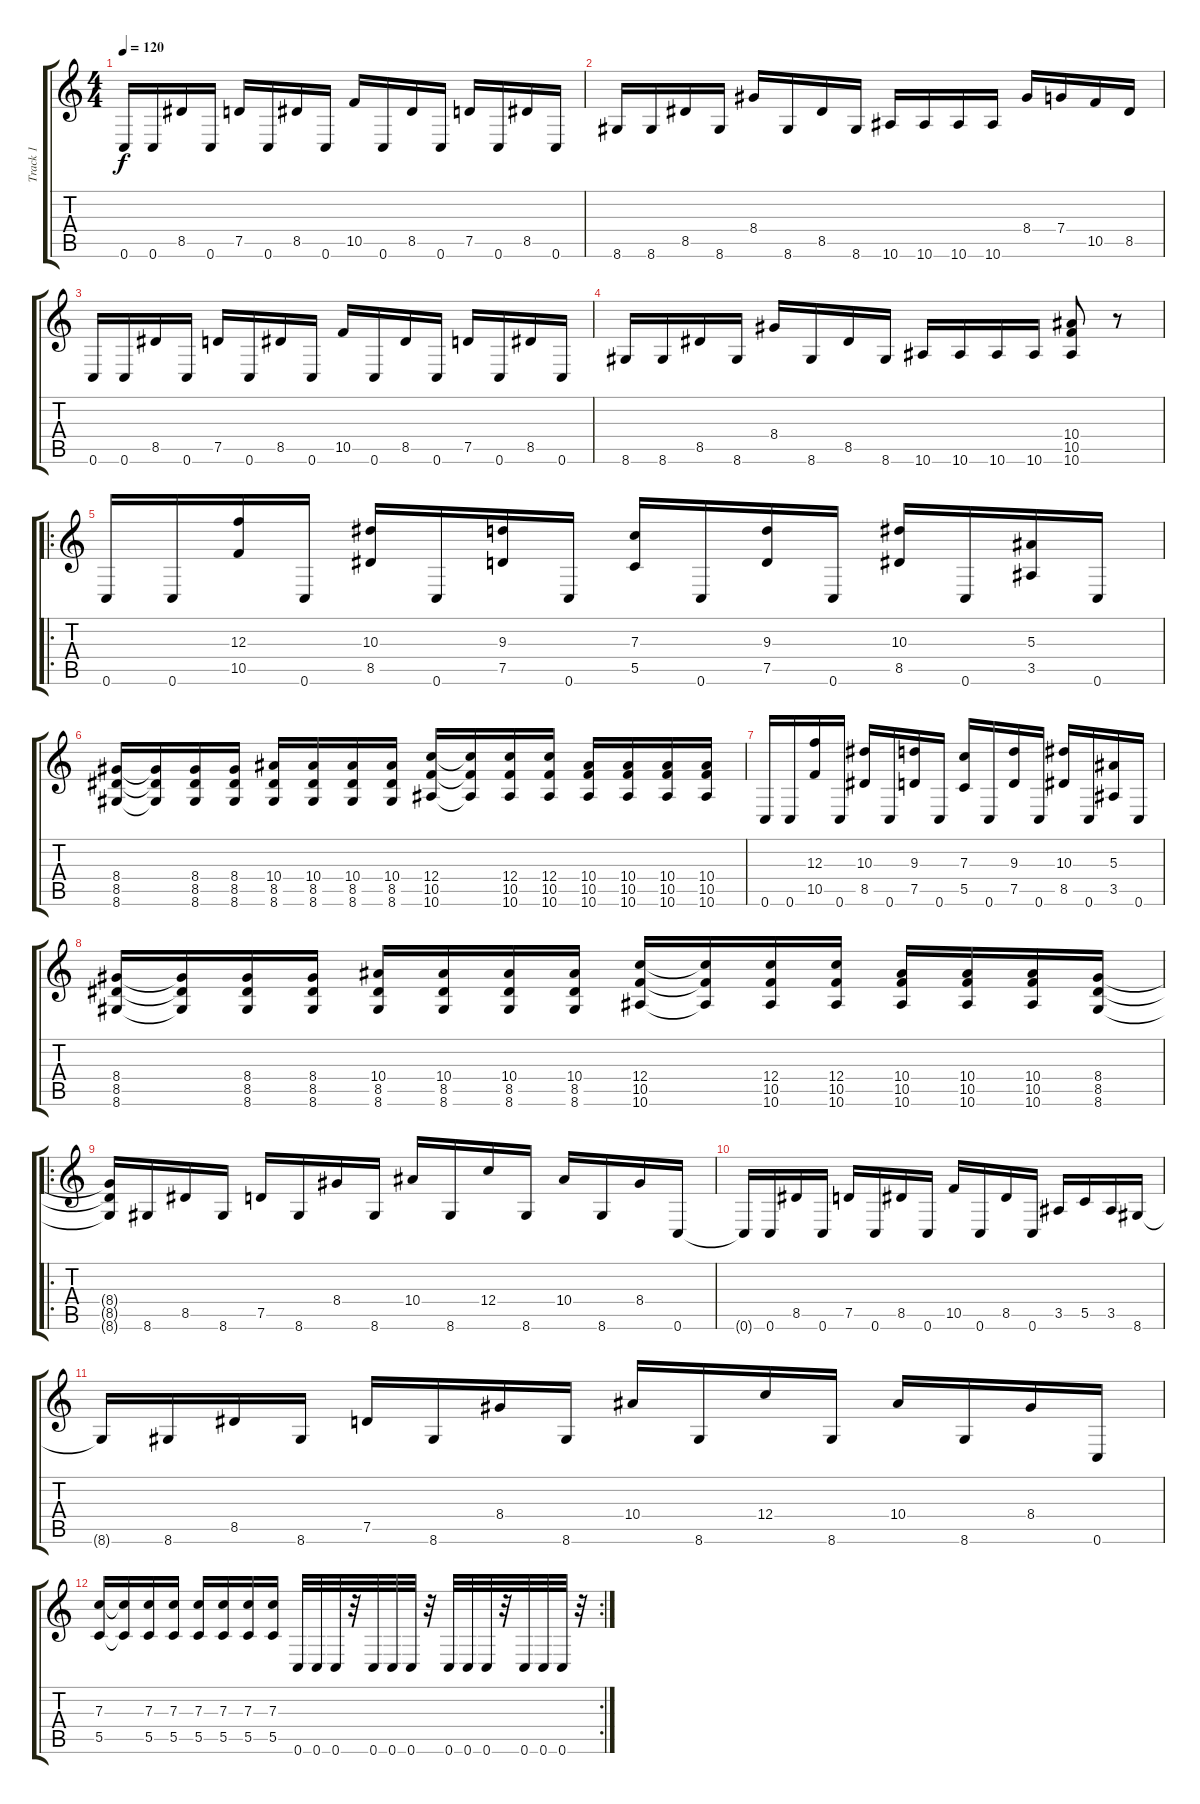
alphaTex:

\track ("Track 1" "Track 1") {instrument distortionguitar}
\staff {score tabs}
\tuning (D4 A3 F3 C3 G2 C2) {hide}
\ts (4 4)
\tempo 120
\clef g2
\ks c
0.6.16{dy f instrument distortionguitar} 0.6.16 8.5.16 0.6.16 7.5.16 0.6.16 8.5.16 0.6.16 10.5.16 0.6.16 8.5.16 0.6.16 7.5.16 0.6.16 8.5.16 0.6.16 |
8.6.16 8.6.16 8.5.16 8.6.16 8.4.16 8.6.16 8.5.16 8.6.16 10.6.16 10.6.16 10.6.16 10.6.16 8.4.16 7.4.16 10.5.16 8.5.16 |
0.6.16 0.6.16 8.5.16 0.6.16 7.5.16 0.6.16 8.5.16 0.6.16 10.5.16 0.6.16 8.5.16 0.6.16 7.5.16 0.6.16 8.5.16 0.6.16 |
8.6.16 8.6.16 8.5.16 8.6.16 8.4.16 8.6.16 8.5.16 8.6.16 10.6.16 10.6.16 10.6.16 10.6.16 (10.4 10.5 10.6).8 r.8 |
\ro
0.6.16 0.6.16 (12.3 10.5).16 0.6.16 (10.3 8.5).16 0.6.16 (9.3 7.5).16 0.6.16 (7.3 5.5).16 0.6.16 (9.3 7.5).16 0.6.16 (10.3 8.5).16 0.6.16 (5.3 3.5).16 0.6.16 |
(8.4 8.5 8.6).16 (8.4{t} 8.5{t} 8.6{t}).16 (8.4 8.5 8.6).16 (8.4 8.5 8.6).16 (10.4 8.5 8.6).16 (10.4 8.5 8.6).16 (10.4 8.5 8.6).16 (10.4 8.5 8.6).16 (12.4 10.5 10.6).16 (12.4{t} 10.5{t} 10.6{t}).16 (12.4 10.5 10.6).16 (12.4 10.5 10.6).16 (10.4 10.5 10.6).16 (10.4 10.5 10.6).16 (10.4 10.5 10.6).16 (10.4 10.5 10.6).16 |
0.6.16 0.6.16 (12.3 10.5).16 0.6.16 (10.3 8.5).16 0.6.16 (9.3 7.5).16 0.6.16 (7.3 5.5).16 0.6.16 (9.3 7.5).16 0.6.16 (10.3 8.5).16 0.6.16 (5.3 3.5).16 0.6.16 |
(8.4 8.5 8.6).16 (8.4{t} 8.5{t} 8.6{t}).16 (8.4 8.5 8.6).16 (8.4 8.5 8.6).16 (10.4 8.5 8.6).16 (10.4 8.5 8.6).16 (10.4 8.5 8.6).16 (10.4 8.5 8.6).16 (12.4 10.5 10.6).16 (12.4{t} 10.5{t} 10.6{t}).16 (12.4 10.5 10.6).16 (12.4 10.5 10.6).16 (10.4 10.5 10.6).16 (10.4 10.5 10.6).16 (10.4 10.5 10.6).16 (8.4 8.5 8.6).16 |
\ro
(8.4{t} 8.5{t} 8.6{t}).16 8.6.16 8.5.16 8.6.16 7.5.16 8.6.16 8.4.16 8.6.16 10.4.16 8.6.16 12.4.16 8.6.16 10.4.16 8.6.16 8.4.16 0.6.16 |
0.6{t}.16 0.6.16 8.5.16 0.6.16 7.5.16 0.6.16 8.5.16 0.6.16 10.5.16 0.6.16 8.5.16 0.6.16 3.5.16 5.5.16 3.5.16 8.6.16 |
8.6{t}.16 8.6.16 8.5.16 8.6.16 7.5.16 8.6.16 8.4.16 8.6.16 10.4.16 8.6.16 12.4.16 8.6.16 10.4.16 8.6.16 8.4.16 0.6.16 |
\rc 2
(7.3 5.5).16 (7.3{t} 5.5{t}).16 (7.3 5.5).16 (7.3 5.5).16 (7.3 5.5).16 (7.3 5.5).16 (7.3 5.5).16 (7.3 5.5).16 0.6.32 0.6.32 0.6.32 r.32 0.6.32 0.6.32 0.6.32 r.32 0.6.32 0.6.32 0.6.32 r.32 0.6.32 0.6.32 0.6.32 r.32
